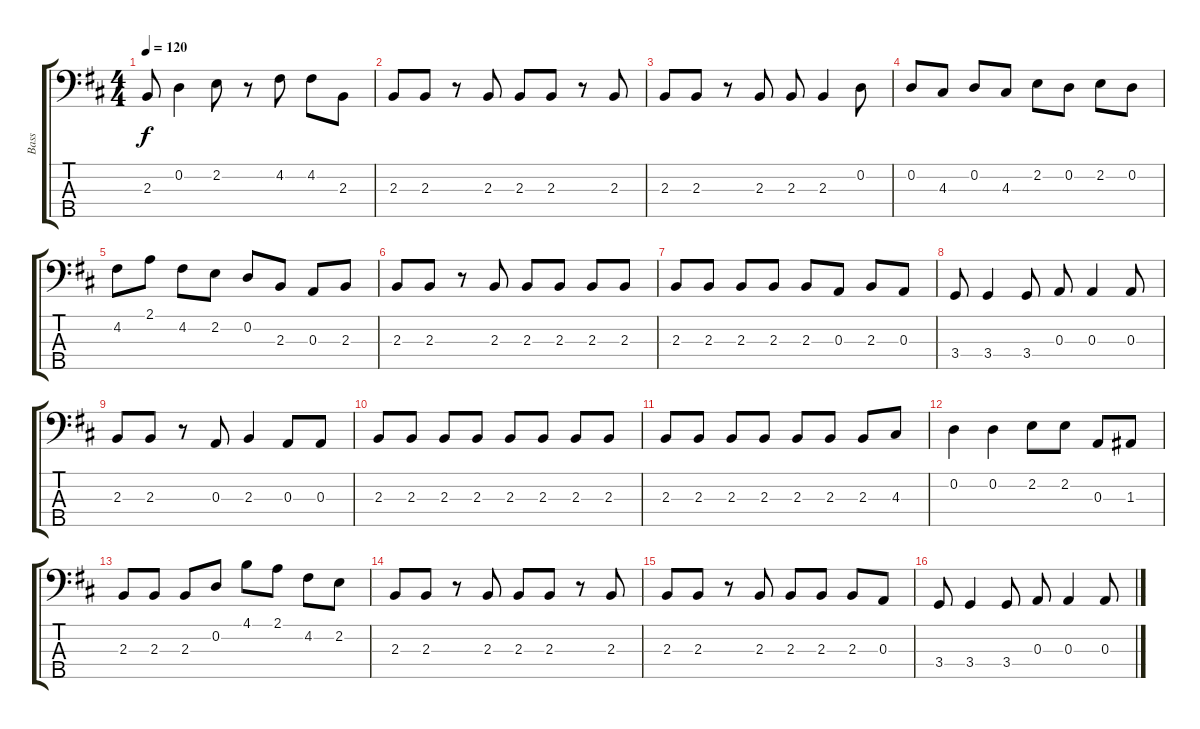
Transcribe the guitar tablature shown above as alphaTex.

\track ("Bass" "Bass") {instrument electricbassfinger}
\staff {score tabs}
\tuning (G2 D2 A1 E1 B0) {hide}
\ts (4 4)
\tempo 120
\clef f4
\ks d
2.3.8{dy f} 0.2.4 2.2.8 r.8 4.2.8 4.2.8 2.3.8 |
2.3.8 2.3.8 r.8 2.3.8 2.3.8 2.3.8 r.8 2.3.8 |
2.3.8 2.3.8 r.8 2.3.8 2.3.8 2.3.4 0.2.8 |
0.2.8 4.3.8 0.2.8 4.3.8 2.2.8 0.2.8 2.2.8 0.2.8 |
4.2.8 2.1.8 4.2.8 2.2.8 0.2.8 2.3.8 0.3.8 2.3.8 |
2.3.8 2.3.8 r.8 2.3.8 2.3.8 2.3.8 2.3.8 2.3.8 |
2.3.8 2.3.8 2.3.8 2.3.8 2.3.8 0.3.8 2.3.8 0.3.8 |
3.4.8 3.4.4 3.4.8 0.3.8 0.3.4 0.3.8 |
2.3.8 2.3.8 r.8 0.3.8 2.3.4 0.3.8 0.3.8 |
2.3.8 2.3.8 2.3.8 2.3.8 2.3.8 2.3.8 2.3.8 2.3.8 |
2.3.8 2.3.8 2.3.8 2.3.8 2.3.8 2.3.8 2.3.8 4.3.8 |
0.2.4 0.2.4 2.2.8 2.2.8 0.3.8 1.3.8 |
2.3.8 2.3.8 2.3.8 0.2.8 4.1.8 2.1.8 4.2.8 2.2.8 |
2.3.8 2.3.8 r.8 2.3.8 2.3.8 2.3.8 r.8 2.3.8 |
2.3.8 2.3.8 r.8 2.3.8 2.3.8 2.3.8 2.3.8 0.3.8 |
3.4.8 3.4.4 3.4.8 0.3.8 0.3.4 0.3.8
